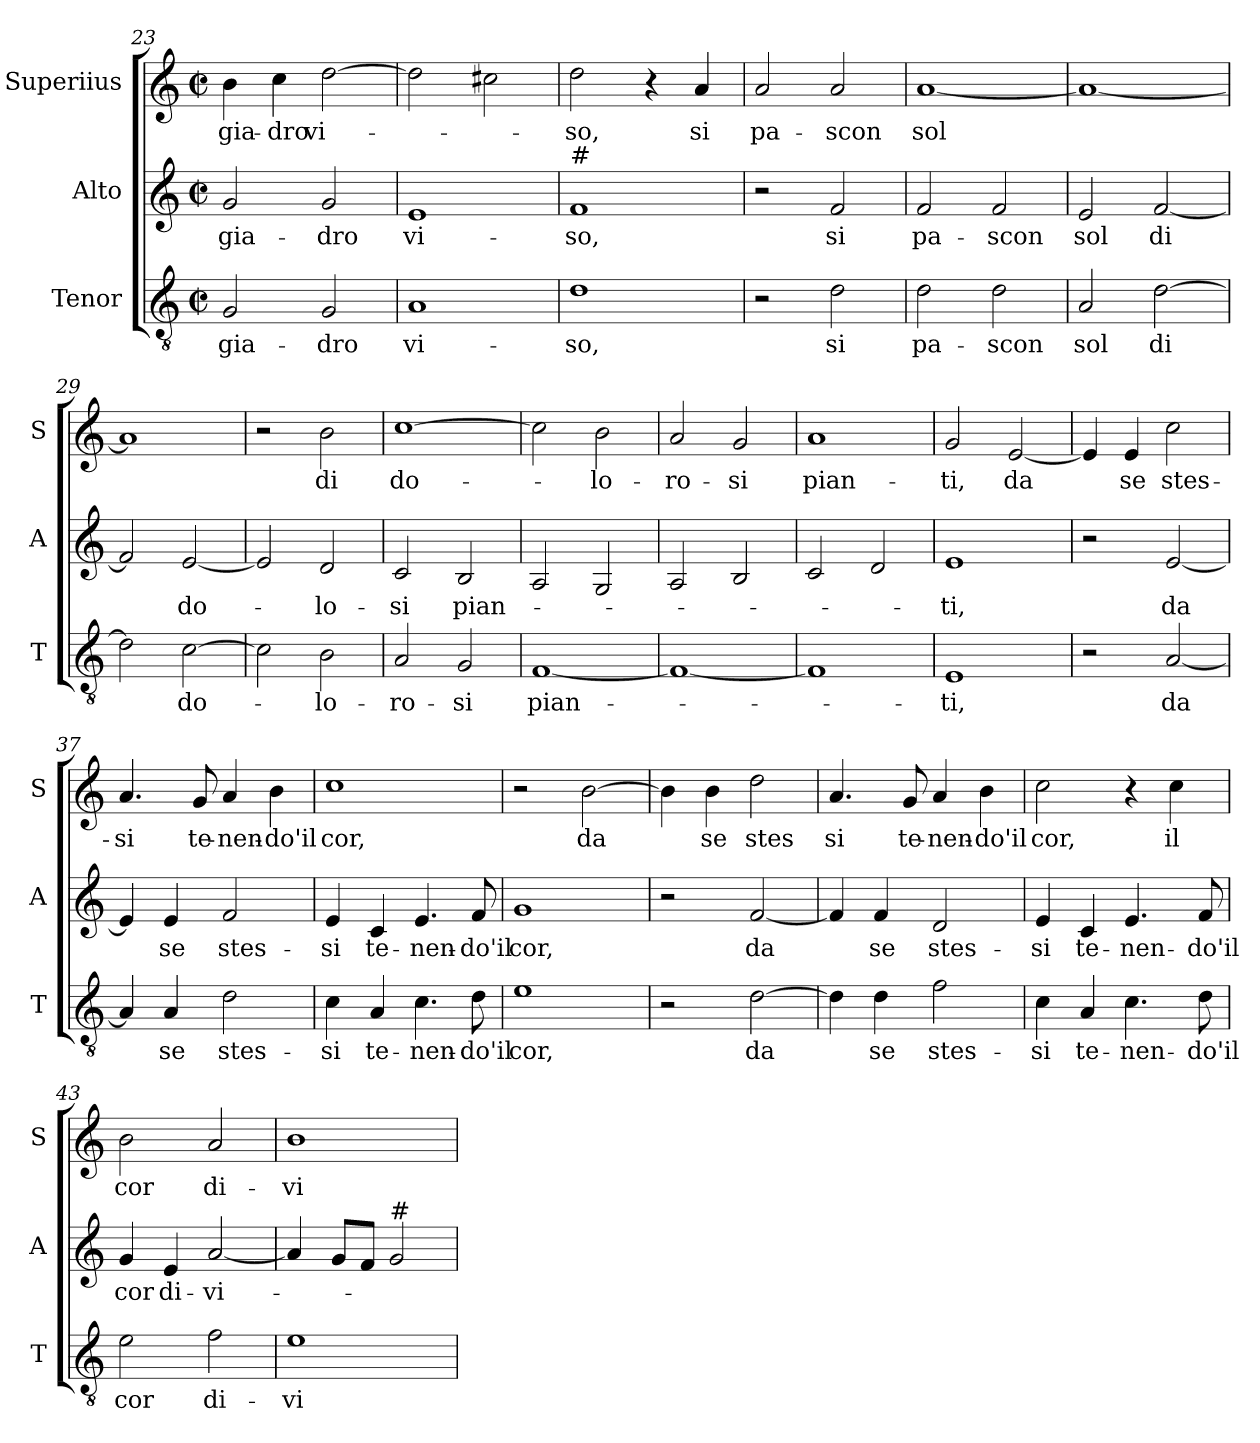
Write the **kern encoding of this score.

**kern	**text	**kern	**text	**kern	**text
*part3	*part3	*part2	*part2	*part1	*part1
*staff3	*staff3	*staff2	*staff2	*staff1	*staff1
*I"Tenor	*	*I"Alto	*	*I"Superiius	*
*I'T	*	*I'A	*	*I'S	*
*clefGv2	*	*clefG2	*	*clefG2	*
*k[]	*	*k[]	*	*k[]	*
*C:	*	*C:	*	*C:	*
*M2/2	*	*M2/2	*	*M2/2	*
*met(c|)	*	*met(c|)	*	*met(c|)	*
=23	=23	=23	=23	=23	=23
!	!LO:LY:b	!	!LO:LY:b	!	!LO:LY:b
2G/	-gia-	2g/	-gia-	4b\	-gia-
!	!	!	!	!	!LO:LY:b
.	.	.	.	4cc\	-dro
!	!LO:LY:b	!	!LO:LY:b	!	!LO:LY:b
2G/	-dro	2g/	-dro	[2dd\	vi-
!!LO:LB:g=z
=24	=24	=24	=24	=24	=24
!	!LO:LY:b	!	!LO:LY:b	!	!
1A	vi-	1e	vi-	2dd\]	.
.	.	.	.	2cc#X\	.
=25	=25	=25	=25	=25	=25
!	!	!LO:TX:a:t=#	!	!	!
!	!LO:LY:b	!	!LO:LY:b	!	!LO:LY:b
1d	-so,	1f	-so,	2dd\	-so,
.	.	.	.	4r	.
!	!	!	!	!	!LO:LY:b
.	.	.	.	4a/	si
=26	=26	=26	=26	=26	=26
!	!	!	!	!	!LO:LY:b
2r	.	2r	.	2a/	pa-
!	!LO:LY:b	!	!LO:LY:b	!	!LO:LY:b
2d\	si	2f/	si	2a/	-scon
=27	=27	=27	=27	=27	=27
!	!LO:LY:b	!	!LO:LY:b	!	!LO:LY:b
2d\	pa-	2f/	pa-	[1a	sol
!	!LO:LY:b	!	!LO:LY:b	!	!
2d\	-scon	2f/	-scon	.	.
=28	=28	=28	=28	=28	=28
!	!LO:LY:b	!	!LO:LY:b	!	!
2A/	sol	2e/	sol	1a_	.
!	!LO:LY:b	!	!LO:LY:b	!	!
[2d\	di	[2f/	di	.	.
=29	=29	=29	=29	=29	=29
2d\]	.	2f/]	.	1a]	.
!	!LO:LY:b	!	!LO:LY:b	!	!
[2c\	do-	[2e/	do-	.	.
=30	=30	=30	=30	=30	=30
2c\]	.	2e/]	.	2r	.
!	!LO:LY:b	!	!LO:LY:b	!	!LO:LY:b
2B\	-lo-	2d/	-lo-	2b\	di
!!LO:LB:g=z
=31	=31	=31	=31	=31	=31
!	!LO:LY:b	!	!LO:LY:b	!	!LO:LY:b
2A/	-ro-	2c/	-si	[1cc	do-
!	!LO:LY:b	!	!LO:LY:b	!	!
2G/	-si	2B/	pian-	.	.
=32	=32	=32	=32	=32	=32
!	!LO:LY:b	!	!	!	!
[1F	pian-	2A/	.	2cc\]	.
!	!	!	!	!	!LO:LY:b
.	.	2G/	.	2b\	-lo-
=33	=33	=33	=33	=33	=33
!	!	!	!	!	!LO:LY:b
1F_	.	2A/	.	2a/	-ro-
!	!	!	!	!	!LO:LY:b
.	.	2B/	.	2g/	-si
=34	=34	=34	=34	=34	=34
!	!	!	!	!	!LO:LY:b
1F]	.	2c/	.	1a	pian-
.	.	2d/	.	.	.
=35	=35	=35	=35	=35	=35
!	!LO:LY:b	!	!LO:LY:b	!	!LO:LY:b
1E	-ti,	1e	-ti,	2g/	-ti,
!	!	!	!	!	!LO:LY:b
.	.	.	.	[2e/	da
=36	=36	=36	=36	=36	=36
2r	.	2r	.	4e/]	.
!	!	!	!	!	!LO:LY:b
.	.	.	.	4e/	se
!	!LO:LY:b	!	!LO:LY:b	!	!LO:LY:b
[2A/	da	[2e/	da	2cc\	stes-
=37	=37	=37	=37	=37	=37
!	!	!	!	!	!LO:LY:b
4A/]	.	4e/]	.	4.a/	-si
!	!LO:LY:b	!	!LO:LY:b	!	!
4A/	se	4e/	se	.	.
!	!	!	!	!	!LO:LY:b
.	.	.	.	8g/	te-
!	!LO:LY:b	!	!LO:LY:b	!	!LO:LY:b
2d\	stes-	2f/	stes-	4a/	-nen-
!	!	!	!	!	!LO:LY:b
.	.	.	.	4b\	-do'il
!!LO:LB:g=z
=38	=38	=38	=38	=38	=38
!	!LO:LY:b	!	!LO:LY:b	!	!LO:LY:b
4c\	-si	4e/	-si	1cc	cor,
!	!LO:LY:b	!	!LO:LY:b	!	!
4A/	te-	4c/	te-	.	.
!	!LO:LY:b	!	!LO:LY:b	!	!
4.c\	-nen-	4.e/	-nen-	.	.
!	!LO:LY:b	!	!LO:LY:b	!	!
8d\	-do'il	8f/	-do'il	.	.
=39	=39	=39	=39	=39	=39
!	!LO:LY:b	!	!LO:LY:b	!	!
1e	cor,	1g	cor,	2r	.
!	!	!	!	!	!LO:LY:b
.	.	.	.	[2b\	da
=40	=40	=40	=40	=40	=40
2r	.	2r	.	4b\]	.
!	!	!	!	!	!LO:LY:b
.	.	.	.	4b\	se
!	!LO:LY:b	!	!LO:LY:b	!	!LO:LY:b
[2d\	da	[2f/	da	2dd\	stes
=41	=41	=41	=41	=41	=41
!	!	!	!	!	!LO:LY:b
4d\]	.	4f/]	.	4.a/	si
!	!LO:LY:b	!	!LO:LY:b	!	!
4d\	se	4f/	se	.	.
!	!	!	!	!	!LO:LY:b
.	.	.	.	8g/	te-
!	!LO:LY:b	!	!LO:LY:b	!	!LO:LY:b
2f\	stes-	2d/	stes-	4a/	-nen-
!	!	!	!	!	!LO:LY:b
.	.	.	.	4b\	-do'il
=42	=42	=42	=42	=42	=42
!	!LO:LY:b	!	!LO:LY:b	!	!LO:LY:b
4c\	-si	4e/	-si	2cc\	cor,
!	!LO:LY:b	!	!LO:LY:b	!	!
4A/	te-	4c/	te-	.	.
!	!LO:LY:b	!	!LO:LY:b	!	!
4.c\	-nen-	4.e/	-nen-	4r	.
!	!	!	!	!	!LO:LY:b
.	.	.	.	4cc\	il
!	!LO:LY:b	!	!LO:LY:b	!	!
8d\	-do'il	8f/	-do'il	.	.
=43	=43	=43	=43	=43	=43
!	!LO:LY:b	!	!LO:LY:b	!	!LO:LY:b
2e\	cor	4g/	cor	2b\	cor
!	!	!	!LO:LY:b	!	!
.	.	4e/	di-	.	.
!	!LO:LY:b	!	!LO:LY:b	!	!LO:LY:b
2f\	di-	[2a/	-vi-	2a/	di-
!!LO:PB:g=z
=44	=44	=44	=44	=44	=44
!	!LO:LY:b	!	!	!	!LO:LY:b
1e	-vi-	4a/]	.	1b	-vi-
.	.	8g/L	.	.	.
.	.	8f/J	.	.	.
!	!	!LO:TX:a:t=#	!	!	!
.	.	2g/	.	.	.
=	=	=	=	=	=
*-	*-	*-	*-	*-	*-
